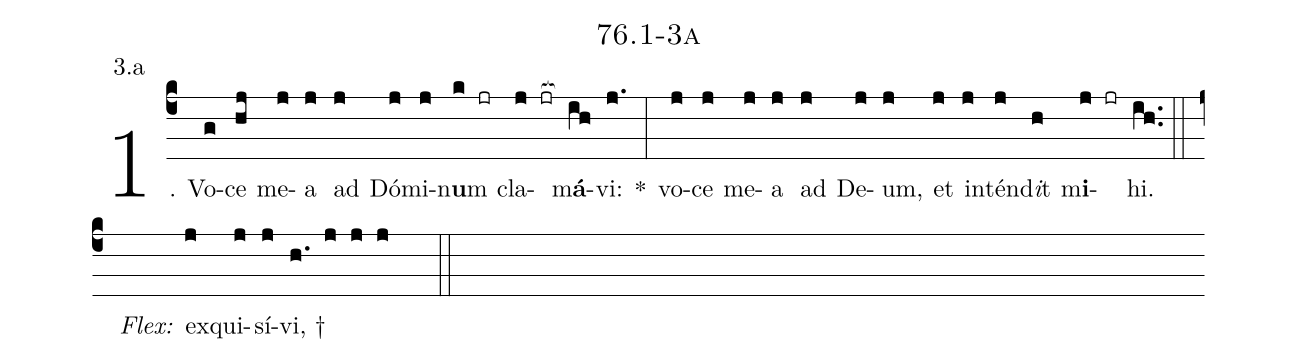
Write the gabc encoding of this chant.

name: 76.1-3a;
annotation: 3.a;
%%
(c4)1. Vo(g)ce(hj) me(j)a(j) ad(j) Dó(j)mi(j)n<b>u</b>m(k jr) cla(j jr[ocb:1{])m<b>á</b>(ih[ocb:0}])vi:(j.) *(:) vo(j)ce(j) me(j)a(j) ad(j) De(j)um,(j) et(j) in(j)tén(j)d<i>i</i>t(h) m<b>i</b>(j jr)hi.(ih..) (::)
<i>Flex:</i>()  ex(j)qui(j)sí(j)vi, †(h. j j j  ::)
